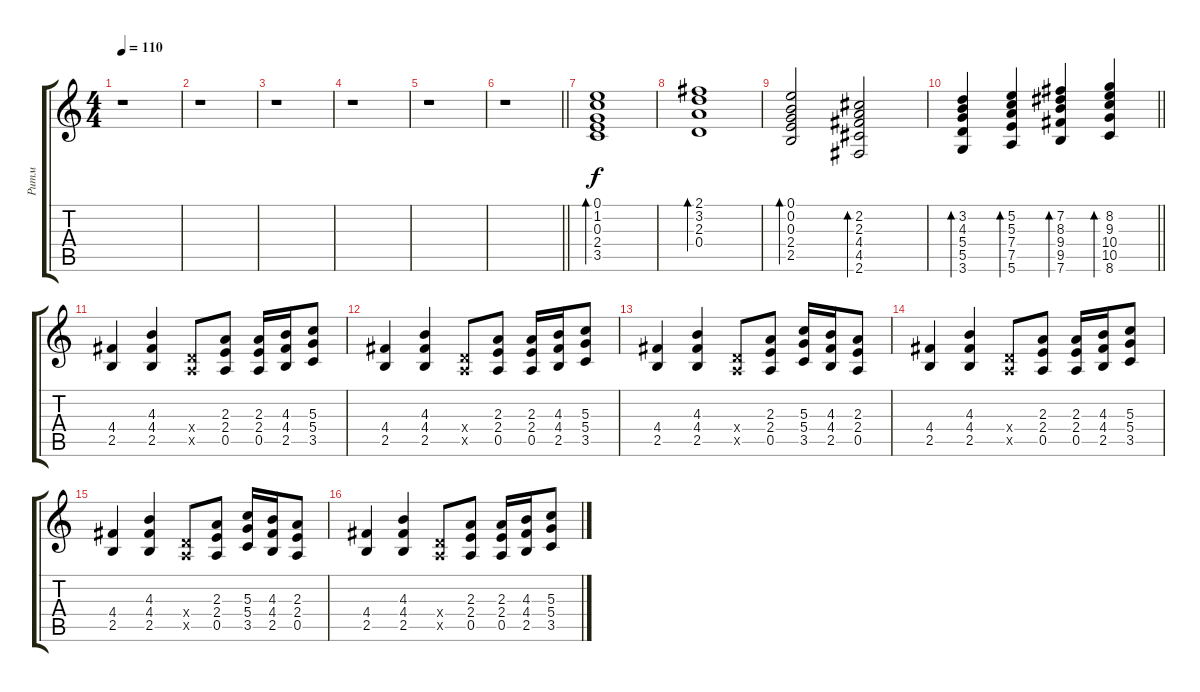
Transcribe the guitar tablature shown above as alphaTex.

\track ("Ритм" "Ритм") {instrument overdrivenguitar}
\staff {score tabs}
\tuning (E4 B3 G3 D3 A2 E2) {hide}
\ts (4 4)
\tempo 110
\clef g2
\ks c
r.1{dy f} |
r.1 |
r.1 |
r.1 |
r.1 |
\barLineRight lightlight
r.1{instrument electricguitarclean} |
(0.1 1.2 0.3 2.4 3.5).1{bd 240} |
(2.1 3.2 2.3 0.4).1{bd 240} |
(0.1 0.2 0.3 2.4 2.5).2{bd 120} (2.2 2.3 4.4 4.5 2.6).2{bd 120} |
\barLineRight lightlight
(3.2 4.3 5.4 5.5 3.6).4{bd 120} (5.2 5.3 7.4 7.5 5.6).4{bd 60} (7.2 8.3 9.4 9.5 7.6).4{bd 60} (8.2 9.3 10.4 10.5 8.6).4{bd 60} |
(4.4 2.5).4{instrument overdrivenguitar} (4.3 4.4 2.5).4 (0.4{x} 0.5{x}).8 (2.3 2.4 0.5).8 (2.3 2.4 0.5).16 (4.3 4.4 2.5).16 (5.3 5.4 3.5).8 |
(4.4 2.5).4 (4.3 4.4 2.5).4 (0.4{x} 0.5{x}).8 (2.3 2.4 0.5).8 (2.3 2.4 0.5).16 (4.3 4.4 2.5).16 (5.3 5.4 3.5).8 |
(4.4 2.5).4 (4.3 4.4 2.5).4 (0.4{x} 0.5{x}).8 (2.3 2.4 0.5).8 (5.3 5.4 3.5).16 (4.3 4.4 2.5).16 (2.3 2.4 0.5).8 |
(4.4 2.5).4 (4.3 4.4 2.5).4 (0.4{x} 0.5{x}).8 (2.3 2.4 0.5).8 (2.3 2.4 0.5).16 (4.3 4.4 2.5).16 (5.3 5.4 3.5).8 |
(4.4 2.5).4 (4.3 4.4 2.5).4 (0.4{x} 0.5{x}).8 (2.3 2.4 0.5).8 (5.3 5.4 3.5).16 (4.3 4.4 2.5).16 (2.3 2.4 0.5).8 |
(4.4 2.5).4 (4.3 4.4 2.5).4 (0.4{x} 0.5{x}).8 (2.3 2.4 0.5).8 (2.3 2.4 0.5).16 (4.3 4.4 2.5).16 (5.3 5.4 3.5).8
